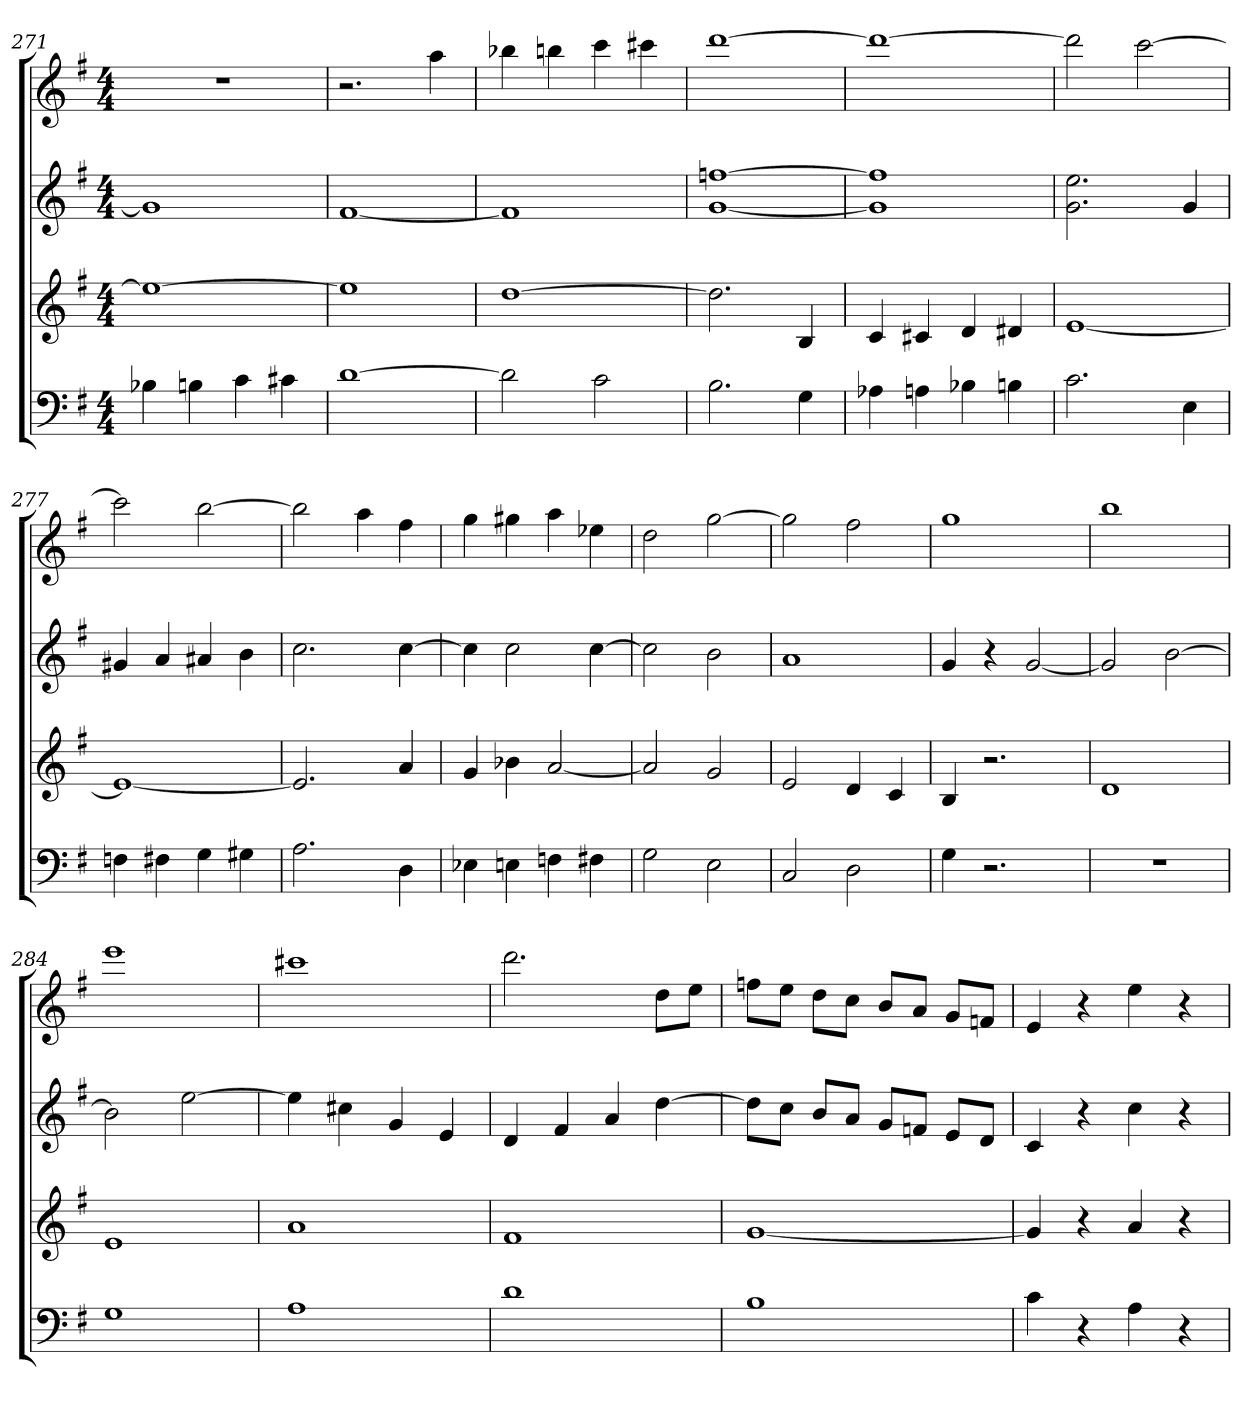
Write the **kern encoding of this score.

**kern	**kern	**kern	**kern
*part4	*part3	*part2	*part1
*staff4	*staff3	*staff2	*staff1
*k[f#]	*k[f#]	*k[f#]	*k[f#]
*G:	*G:	*G:	*G:
*M4/4	*M4/4	*M4/4	*M4/4
=271	=271	=271	=271
4B-X	1ee_	1g]	1r
4Bn	.	.	.
4c	.	.	.
4c#X	.	.	.
=272	=272	=272	=272
[1d	1ee]	[1f#	2.r
.	.	.	4aa
=273	=273	=273	=273
2d]	[1dd	1f#]	4bb-X
.	.	.	4bbn
2c	.	.	4ccc
.	.	.	4ccc#X
=274	=274	=274	=274
2.B	2.dd]	[1g [1ffn	[1ddd
4G	4B	.	.
=275	=275	=275	=275
4A-X	4c	1g] 1ff]	1ddd_
4An	4c#X	.	.
4B-X	4d	.	.
4Bn	4d#X	.	.
=276	=276	=276	=276
2.c	[1e	2.g 2.ee	2ddd]
.	.	.	[2ccc
4E	.	4g	.
=277	=277	=277	=277
4Fn	1e_	4g#X	2ccc]
4F#X	.	4a	.
4G	.	4a#X	[2bb
4G#X	.	4b	.
=278	=278	=278	=278
2.A	2.e]	2.cc	2bb]
.	.	.	4aa
4D	4a	[4cc	4ff#
=279	=279	=279	=279
4E-X	4g	4cc]	4gg
4En	4b-X	2cc	4gg#X
4Fn	[2a	.	4aa
4F#X	.	[4cc	4ee-X
=280	=280	=280	=280
2G	2a]	2cc]	2dd
2E	2g	2b	[2gg
=281	=281	=281	=281
2C	2e	1a	2gg]
2D	4d	.	2ff#
.	4c	.	.
=282	=282	=282	=282
4G	4B	4g	1gg
2.r	2.r	4r	.
.	.	[2g	.
=283	=283	=283	=283
1r	1d	2g]	1bb
.	.	[2b	.
=284	=284	=284	=284
1G	1e	2b]	1eee
.	.	[2ee	.
=285	=285	=285	=285
1A	1a	4ee]	1ccc#X
.	.	4cc#X	.
.	.	4g	.
.	.	4e	.
=286	=286	=286	=286
1d	1f#	4d	2.ddd
.	.	4f#	.
.	.	4a	.
.	.	[4dd	8ddL
.	.	.	8eeJ
=287	=287	=287	=287
1B	[1g	8ddL]	8ffnL
.	.	8ccJ	8eeJ
.	.	8bL	8ddL
.	.	8aJ	8ccJ
.	.	8gL	8bL
.	.	8fnJ	8aJ
.	.	8eL	8gL
.	.	8dJ	8fnJ
=288	=288	=288	=288
4c	4g]	4c	4e
4r	4r	4r	4r
4A	4a	4cc	4ee
4r	4r	4r	4r
=	=	=	=
*-	*-	*-	*-
